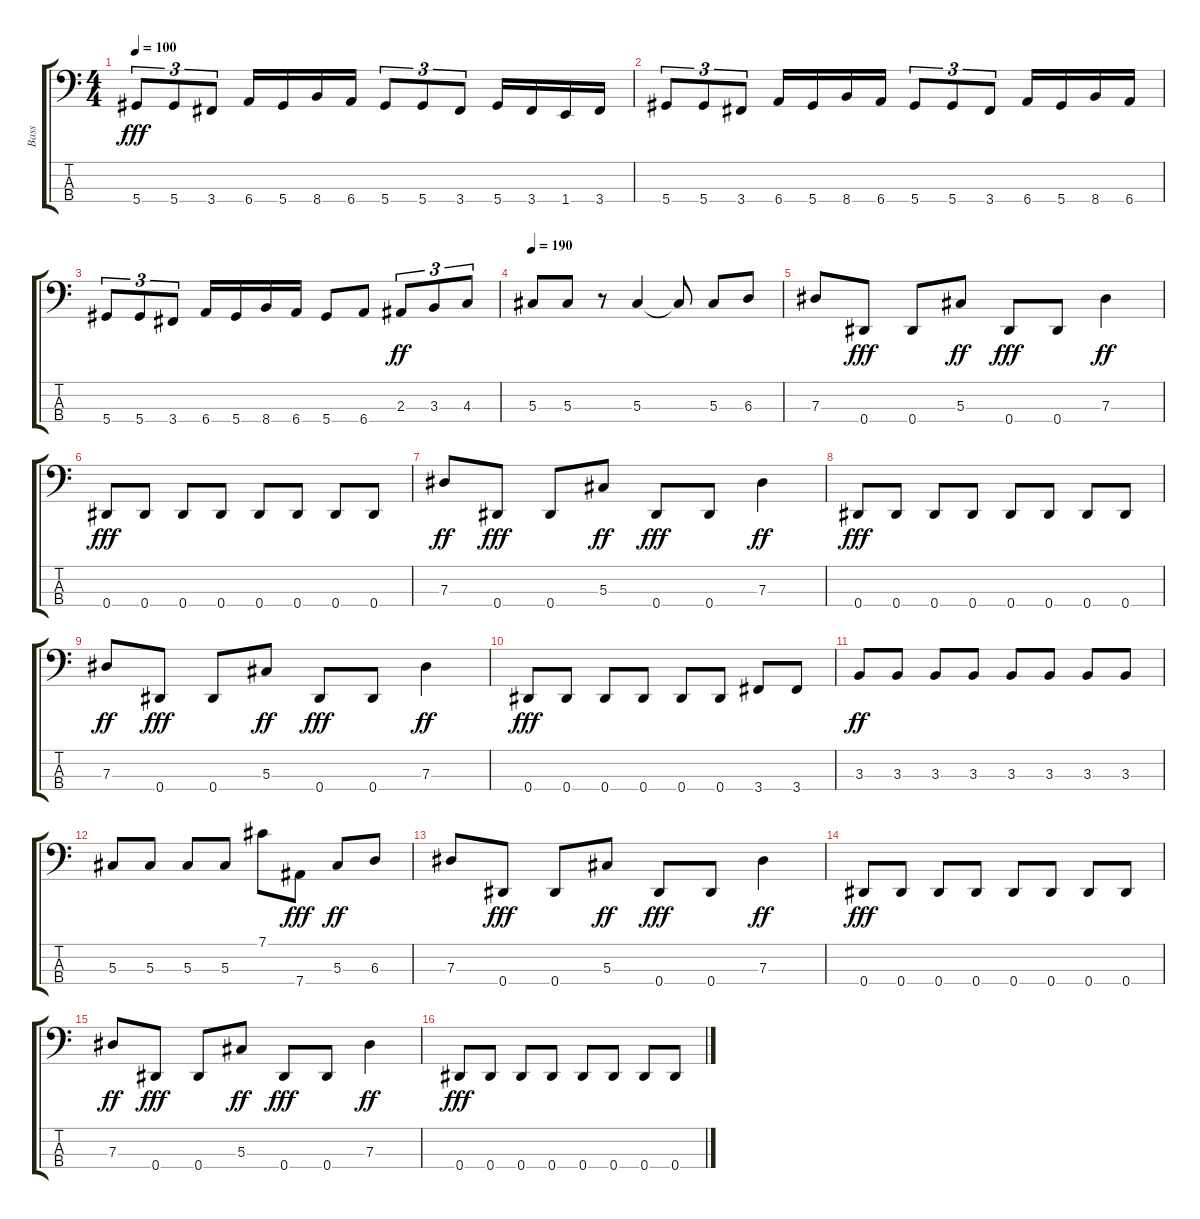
\track ("Bass" "Bass") {instrument electricbassfinger}
\staff {score tabs}
\tuning (Gb2 Db2 Ab1 Eb1) {hide}
\ts (4 4)
\tempo 100
\clef f4
\ks c
5.4.8{tu (3 2) dy fff} 5.4.8{tu (3 2)} 3.4.8{tu (3 2)} 6.4.16 5.4.16 8.4.16 6.4.16 5.4.8{tu (3 2)} 5.4.8{tu (3 2)} 3.4.8{tu (3 2)} 5.4.16 3.4.16 1.4.16 3.4.16 |
5.4.8{tu (3 2)} 5.4.8{tu (3 2)} 3.4.8{tu (3 2)} 6.4.16 5.4.16 8.4.16 6.4.16 5.4.8{tu (3 2)} 5.4.8{tu (3 2)} 3.4.8{tu (3 2)} 6.4.16 5.4.16 8.4.16 6.4.16 |
5.4.8{tu (3 2)} 5.4.8{tu (3 2)} 3.4.8{tu (3 2)} 6.4.16 5.4.16 8.4.16 6.4.16 5.4.8 6.4.8 2.3.8{tu (3 2) dy ff} 3.3.8{tu (3 2)} 4.3.8{tu (3 2)} |
\tempo 190
5.3.8 5.3.8 r.8 5.3.4 5.3{t}.8 5.3.8 6.3.8 |
7.3.8 0.4.8{dy fff} 0.4.8 5.3.8{dy ff} 0.4.8{dy fff} 0.4.8 7.3.4{dy ff} |
0.4.8{dy fff} 0.4.8 0.4.8 0.4.8 0.4.8 0.4.8 0.4.8 0.4.8 |
7.3.8{dy ff} 0.4.8{dy fff} 0.4.8 5.3.8{dy ff} 0.4.8{dy fff} 0.4.8 7.3.4{dy ff} |
0.4.8{dy fff} 0.4.8 0.4.8 0.4.8 0.4.8 0.4.8 0.4.8 0.4.8 |
7.3.8{dy ff} 0.4.8{dy fff} 0.4.8 5.3.8{dy ff} 0.4.8{dy fff} 0.4.8 7.3.4{dy ff} |
0.4.8{dy fff} 0.4.8 0.4.8 0.4.8 0.4.8 0.4.8 3.4.8 3.4.8 |
3.3.8{dy ff} 3.3.8 3.3.8 3.3.8 3.3.8 3.3.8 3.3.8 3.3.8 |
5.3.8 5.3.8 5.3.8 5.3.8 7.1.8 7.4.8{dy fff} 5.3.8{dy ff} 6.3.8 |
7.3.8 0.4.8{dy fff} 0.4.8 5.3.8{dy ff} 0.4.8{dy fff} 0.4.8 7.3.4{dy ff} |
0.4.8{dy fff} 0.4.8 0.4.8 0.4.8 0.4.8 0.4.8 0.4.8 0.4.8 |
7.3.8{dy ff} 0.4.8{dy fff} 0.4.8 5.3.8{dy ff} 0.4.8{dy fff} 0.4.8 7.3.4{dy ff} |
0.4.8{dy fff} 0.4.8 0.4.8 0.4.8 0.4.8 0.4.8 0.4.8 0.4.8
